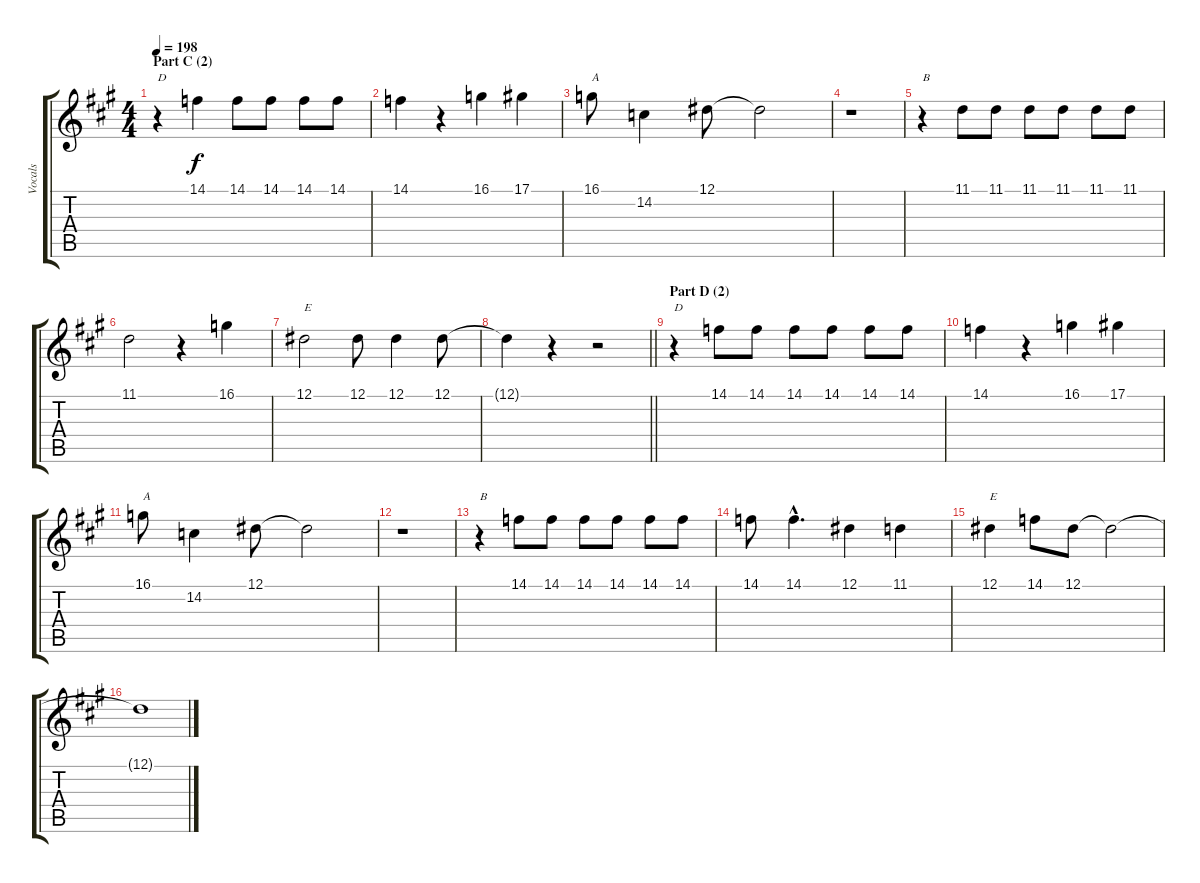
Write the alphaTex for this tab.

\track ("Vocals" "Vocals") {instrument trumpet}
\staff {score tabs}
\tuning (Eb4 Bb3 Gb3 Db3 Ab2 Eb2) {hide}
\ts (4 4)
\section ("" "Part C (2)")
\tempo 198
\clef g2
\ks a
r.4{txt "D" dy f} 14.1.4 14.1.8 14.1.8 14.1.8 14.1.8 |
14.1.4 r.4 16.1.4 17.1.4 |
16.1.8{txt "A"} 14.2.4 12.1.8 12.1{t}.2 |
r.1 |
r.4{txt "B"} 11.1.8 11.1.8 11.1.8 11.1.8 11.1.8 11.1.8 |
11.1.2 r.4 16.1.4 |
12.1.2{txt "E"} 12.1.8 12.1.4 12.1.8 |
\barLineRight lightlight
12.1{t}.4 r.4 r.2 |
\section ("" "Part D (2)")
r.4{txt "D"} 14.1.8 14.1.8 14.1.8 14.1.8 14.1.8 14.1.8 |
14.1.4 r.4 16.1.4 17.1.4 |
16.1.8{txt "A"} 14.2.4 12.1.8 12.1{t}.2 |
r.1 |
r.4{txt "B"} 14.1.8 14.1.8 14.1.8 14.1.8 14.1.8 14.1.8 |
14.1.8 14.1{hac}.4{d} 12.1.4 11.1.4 |
12.1.4{txt "E"} 14.1.8 12.1.8 12.1{t}.2 |
12.1{t}.1
